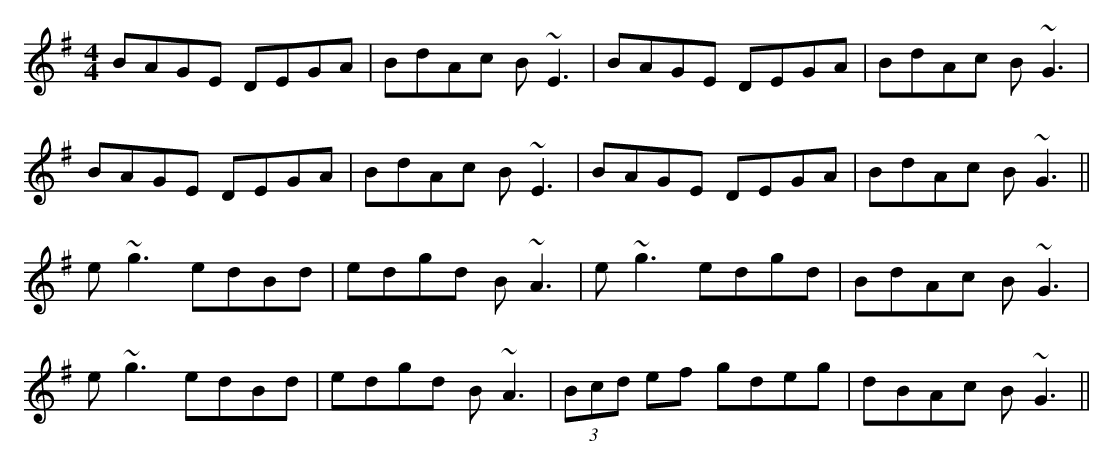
X:1
M:4/4
K:G
BAGE DEGA|BdAc B~E3|BAGE DEGA|BdAc B~G3|
BAGE DEGA|BdAc B~E3|BAGE DEGA|BdAc B~G3||
e~g3 edBd|edgd B~A3|e ~g3 edgd|BdAc B ~G3|
e~g3 edBd|edgd B~A3|(3Bcd ef gdeg|dBAc B ~G3||
